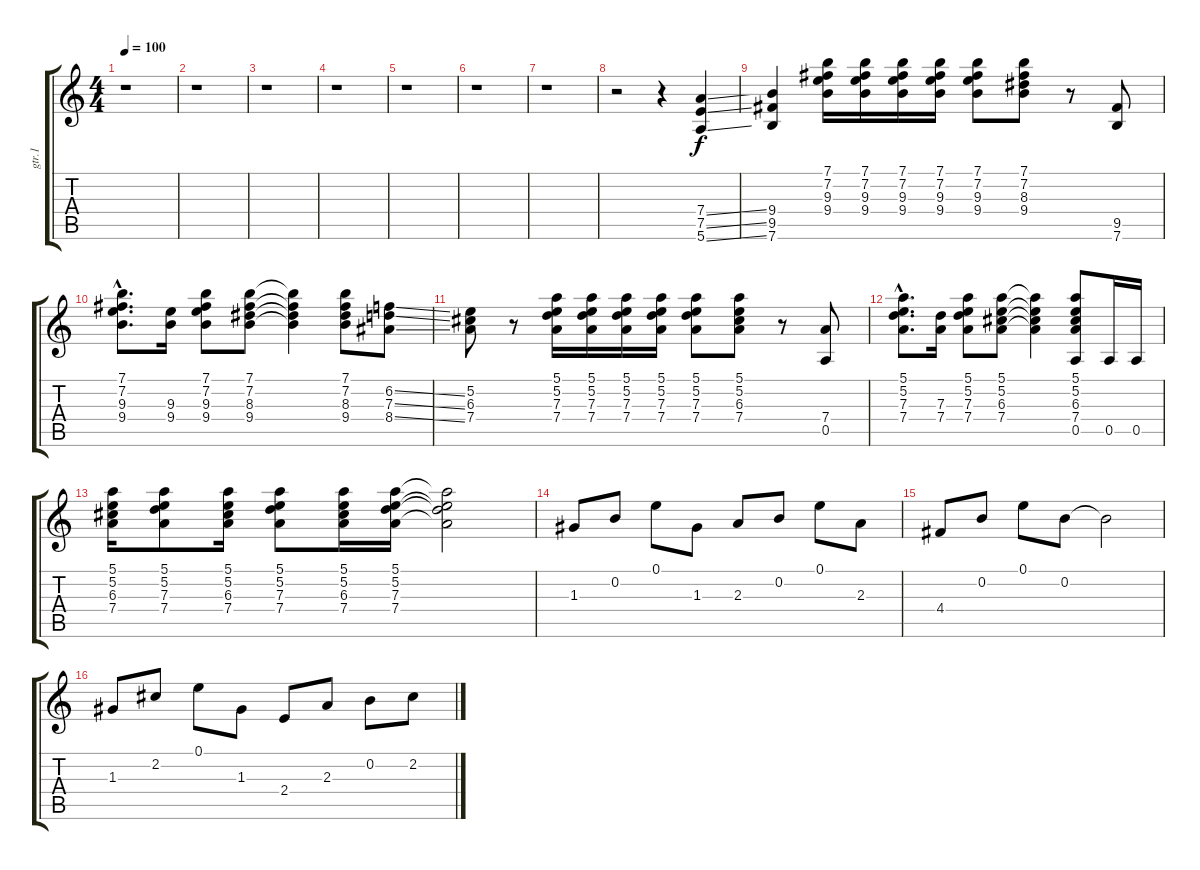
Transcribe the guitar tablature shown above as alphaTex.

\track ("gtr.1" "gtr.1") {instrument distortionguitar}
\staff {score tabs}
\tuning (E4 B3 G3 D3 A2 E2) {hide}
\ts (4 4)
\tempo 100
\clef g2
\ks c
r.1{dy f} |
r.1 |
r.1 |
r.1 |
r.1 |
r.1 |
r.1 |
r.2 r.4 (7.4{ss} 7.5{ss} 5.6{ss}).4 |
(9.4 9.5 7.6).4 (7.1 7.2 9.3 9.4).16 (7.1 7.2 9.3 9.4).16 (7.1 7.2 9.3 9.4).16 (7.1 7.2 9.3 9.4).16 (7.1 7.2 9.3 9.4).8 (7.1 7.2 8.3 9.4).8 r.8 (9.5 7.6).8 |
(7.1{hac} 7.2{hac} 9.3{hac} 9.4{hac}).8{d} (9.3 9.4).16 (7.1 7.2 9.3 9.4).8 (7.1 7.2 8.3 9.4).8 (7.1{t} 7.2{t} 8.3{t} 9.4{t}).4 (7.1 7.2 8.3 9.4).8 (6.2{ss} 7.3{ss} 8.4{ss}).8 |
(5.2 6.3 7.4).8 r.8 (5.1 5.2 7.3 7.4).16 (5.1 5.2 7.3 7.4).16 (5.1 5.2 7.3 7.4).16 (5.1 5.2 7.3 7.4).16 (5.1 5.2 7.3 7.4).8 (5.1 5.2 6.3 7.4).8 r.8 (7.4 0.5).8 |
(5.1{hac} 5.2{hac} 7.3{hac} 7.4{hac}).8{d} (7.3 7.4).16 (5.1 5.2 7.3 7.4).8 (5.1 5.2 6.3 7.4).8 (5.1{t} 5.2{t} 6.3{t} 7.4{t}).4 (5.1 5.2 6.3 7.4 0.5).8 0.5.16 0.5.16 |
(5.1 5.2 6.3 7.4).16 (5.1 5.2 7.3 7.4).8 (5.1 5.2 6.3 7.4).16 (5.1 5.2 7.3 7.4).8 (5.1 5.2 6.3 7.4).16 (5.1 5.2 7.3 7.4).16 (5.1{t} 5.2{t} 7.3{t} 7.4{t}).2 |
1.3.8 0.2.8 0.1.8 1.3.8 2.3.8 0.2.8 0.1.8 2.3.8 |
4.4.8 0.2.8 0.1.8 0.2.8 0.2{t}.2 |
1.3.8 2.2.8 0.1.8 1.3.8 2.4.8 2.3.8 0.2.8 2.2.8
